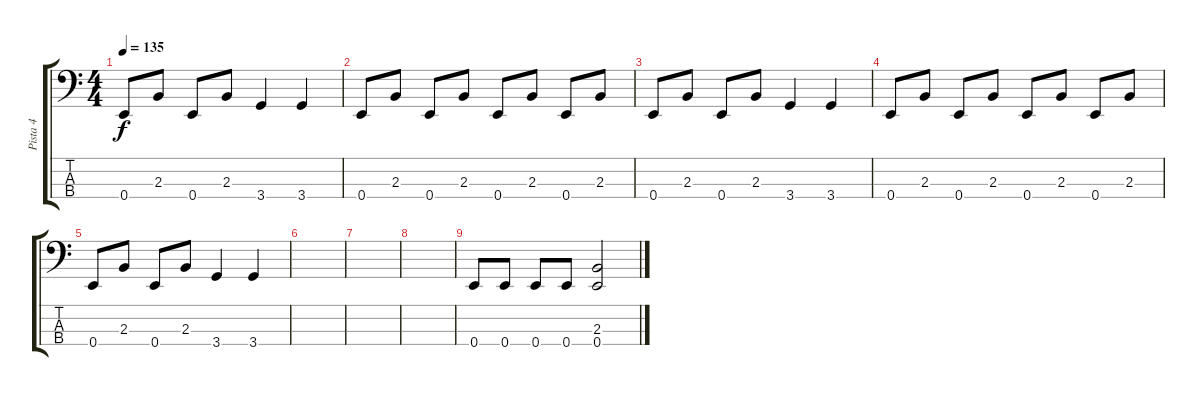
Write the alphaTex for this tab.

\track ("Pista 4" "Pista 4") {instrument electricbasspick}
\staff {score tabs}
\tuning (G2 D2 A1 E1) {hide}
\ts (4 4)
\tempo 135
\clef f4
\ks c
0.4.8{dy f} 2.3.8 0.4.8 2.3.8 3.4.4 3.4.4 |
0.4.8 2.3.8 0.4.8 2.3.8 0.4.8 2.3.8 0.4.8 2.3.8 |
0.4.8 2.3.8 0.4.8 2.3.8 3.4.4 3.4.4 |
0.4.8 2.3.8 0.4.8 2.3.8 0.4.8 2.3.8 0.4.8 2.3.8 |
0.4.8 2.3.8 0.4.8 2.3.8 3.4.4 3.4.4 |
|
|
|
0.4.8 0.4.8 0.4.8 0.4.8 (2.3 0.4).2
